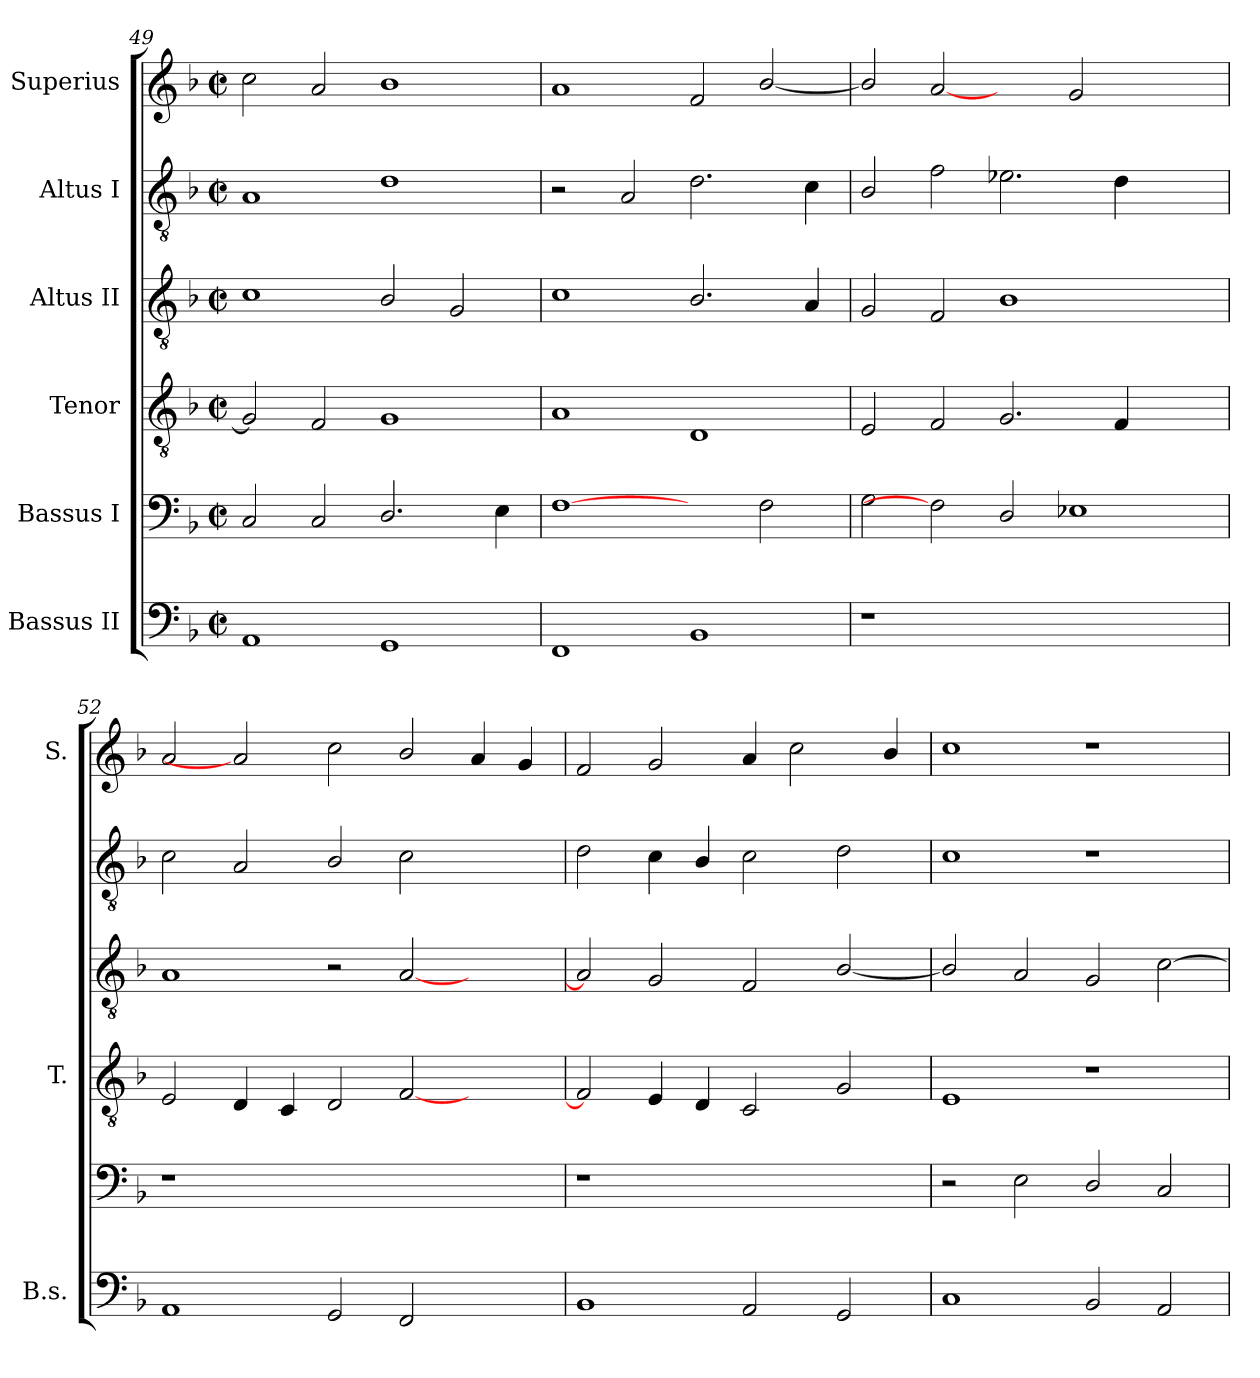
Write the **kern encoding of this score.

**kern	**kern	**kern	**kern	**kern	**kern
*part6	*part5	*part4	*part3	*part2	*part1
*staff6	*staff5	*staff4	*staff3	*staff2	*staff1
*I"Bassus II	*I"Bassus I	*I"Tenor	*I"Altus II	*I"Altus I	*I"Superius
*I'B.s.	*	*I'T.	*	*	*I'S.
!!LO:PB:g=z
*clefF4	*clefF4	*clefGv2	*clefGv2	*clefGv2	*clefG2
*	*	*ITrd7c12	*ITrd7c12	*ITrd7c12	*
*k[b-]	*k[b-]	*k[b-]	*k[b-]	*k[b-]	*k[b-]
*d:	*d:	*d:	*d:	*d:	*d:
*M2/2	*M2/2	*M2/2	*M2/2	*M2/2	*M2/2
*met(c|)	*met(c|)	*met(c|)	*met(c|)	*met(c|)	*met(c|)
=49	=49	=49	=49	=49	=49
1AAi	2Ci/	2GGi/]	1Ci	1AAi	2cci\
.	2Ci/	2FFi/	.	.	2ai/
1GGi	2.Di/	1GGi	2BB-i/	1Di	1b-i
.	.	.	2GGi/	.	.
.	4Ei\	.	.	.	.
=50	=50	=50	=50	=50	=50
1FFi	[1Fi	1AAi	1Ci	2r	1ai
.	.	.	.	2AAi/	.
1BB-i	2ryy	1DDi	2.BB-i/	2.Di\	2fi/
.	2Fi\	.	.	.	[<2b-i/
.	.	.	4AAi/	4Ci\	.
=51	=51	=51	=51	=51	=51
!LO:N:vis=1	!	!	!	!	!
1r	2Gi\	2EEi/	2GGi/	2BB-i/	2b-i/]
.	2Fi]	2FFi/	2FFi/	2Fi\	[2ai
1.ryy	2Di/	2.GGi/	1BB-i	2.E-Xi\	2ryy
.	1E-Xi	.	.	.	2gi/
.	.	4FFi/	.	4Di\	.
.	.	2ryy	2ryy	2ryy	2ryy
=52	=52	=52	=52	=52	=52
!	!LO:N:vis=1	!	!	!	!
1AAi	1r	2EEi/	1AAi	2Ci\	2ai/
.	.	4DDi/	.	2AAi/	2ai]
.	.	4CCi/	.	.	.
2GGi/	1.ryy	2DDi/	2r	2BB-i/	2cci\
2FFi/	.	[<2FFi/	[<2AAi/	2Ci\	2b-i/
2ryy	.	2ryy	2ryy	2ryy	4ai/
.	.	.	.	.	4gi/
!!LO:LB:g=z
=53	=53	=53	=53	=53	=53
!	!LO:N:vis=1	!	!	!	!
1BB-i	1r	2FFi/]	2AAi/]	2Di\	2fi/
.	.	4EEi/	2GGi/	4Ci\	2gi/
.	.	4DDi/	.	4BB-i/	.
2AAi/	1ryy	2CCi/	2FFi/	2Ci\	4ai/
.	.	.	.	.	2cci\
2GGi/	.	2GGi/	[<2BB-i/	2Di\	.
.	.	.	.	.	4b-i/
=54	=54	=54	=54	=54	=54
1Ci	2r	1EEi	2BB-i/]	1Ci	1cci
.	2Ei\	.	2AAi/	.	.
2BB-i/	2Di/	1r	2GGi/	1r	1r
2AAi/	2Ci/	.	[>2Ci\	.	.
=	=	=	=	=	=
*-	*-	*-	*-	*-	*-
